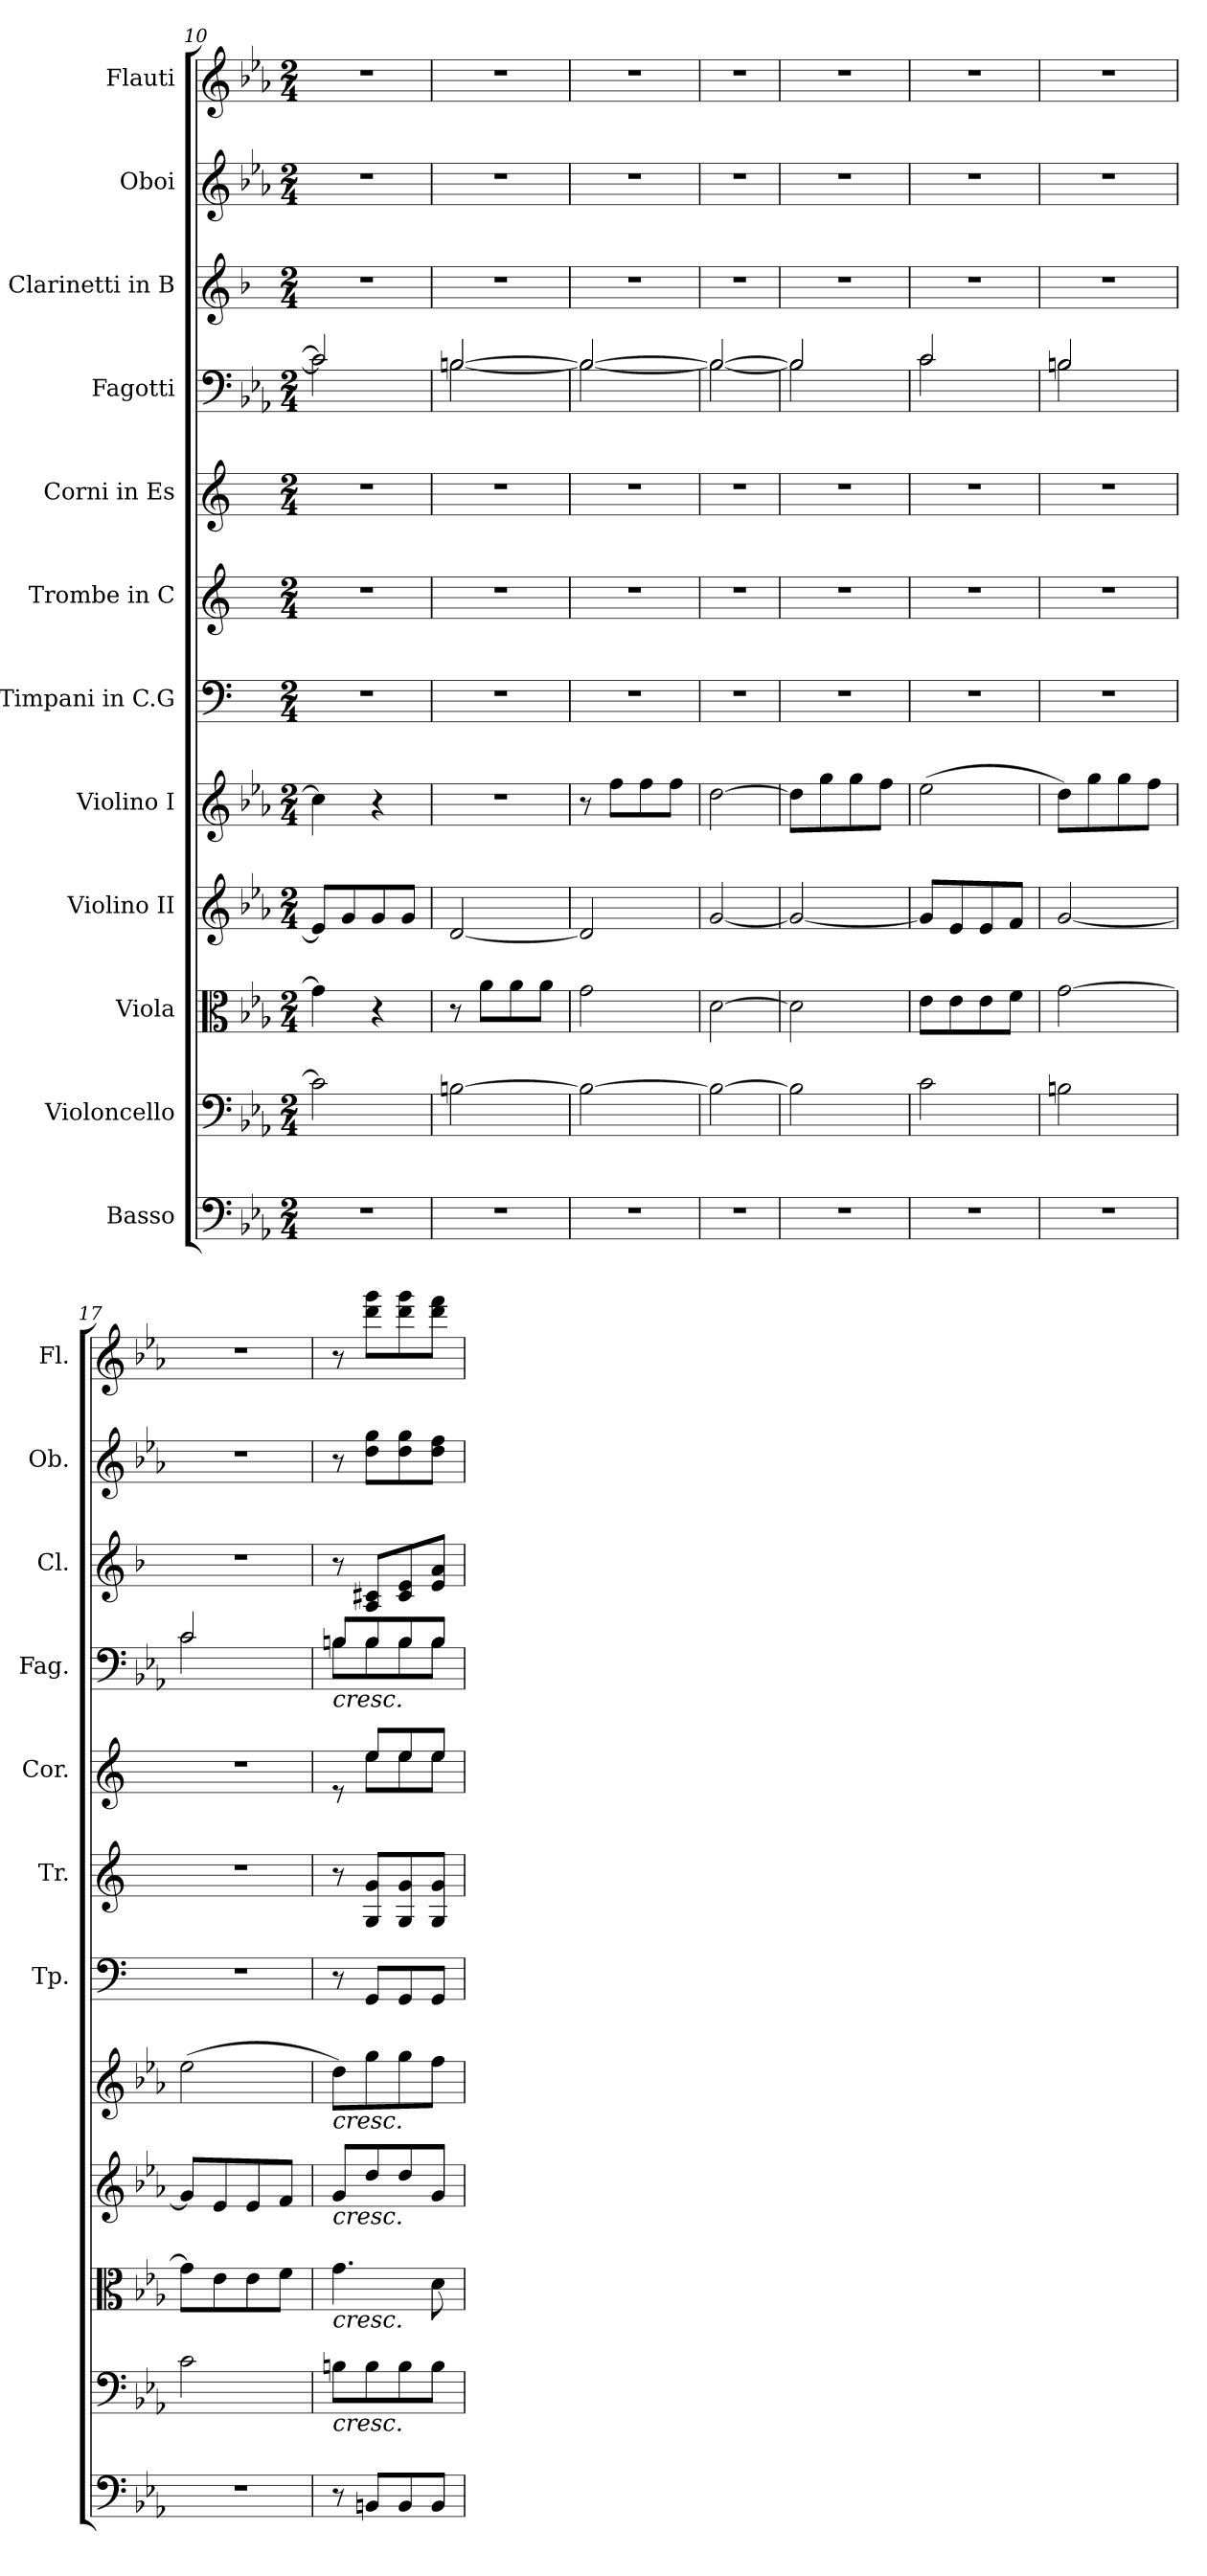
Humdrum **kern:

**kern	**dynam	**kern	**kern	**kern	**kern	**kern	**dynam	**kern	**dynam	**kern	**dynam	**kern	**kern	**dynam	**kern	**dynam	**kern	**dynam
*part12	*part12	*part11	*part10	*part9	*part8	*part7	*part7	*part6	*part6	*part5	*part5	*part4	*part3	*part3	*part2	*part2	*part1	*part1
*staff12	*staff12	*staff11	*staff10	*staff9	*staff8	*staff7	*staff7	*staff6	*staff6	*staff5	*staff5	*staff4	*staff3	*staff3	*staff2	*staff2	*staff1	*staff1
*I"Basso	*	*I"Violoncello	*I"Viola	*I"Violino II	*I"Violino I	*I"Timpani in C.G	*	*I"Trombe in C	*	*I"Corni in Es	*	*I"Fagotti	*I"Clarinetti in B	*	*I"Oboi	*	*I"Flauti	*
*	*	*	*	*	*	*I'Tp.	*	*I'Tr.	*	*I'Cor.	*	*I'Fag.	*I'Cl.	*	*I'Ob.	*	*I'Fl.	*
*clefF4	*	*clefF4	*clefC3	*clefG2	*clefG2	*clefF4	*	*clefG2	*	*clefG2	*	*clefF4	*clefG2	*	*clefG2	*	*clefG2	*
*ITrd7c12	*	*	*	*	*	*	*	*	*	*ITrd4c7	*	*	*ITrd1c2	*	*	*	*	*
*k[b-e-a-]	*	*k[b-e-a-]	*k[b-e-a-]	*k[b-e-a-]	*k[b-e-a-]	*k[]	*	*k[]	*	*k[b-]	*	*k[b-e-a-]	*k[b-e-a-]	*	*k[b-e-a-]	*	*k[b-e-a-]	*
*M2/4	*	*M2/4	*M2/4	*M2/4	*M2/4	*M2/4	*	*M2/4	*	*M2/4	*	*M2/4	*M2/4	*	*M2/4	*	*M2/4	*
=10	=10	=10	=10	=10	=10	=10	=10	=10	=10	=10	=10	=10	=10	=10	=10	=10	=10	=10
*	*	*	*	*	*	*	*	*	*	*	*	*^	*	*	*	*	*	*
2r	.	2c\]	4g\]	8e-/L]	4cc\]	2r	.	2r	.	2r	.	2c/]	2c\]	2r	.	2r	.	2r	.
.	.	.	.	8g/	.	.	.	.	.	.	.	.	.	.	.	.	.	.	.
.	.	.	4r	8g/	4r	.	.	.	.	.	.	.	.	.	.	.	.	.	.
.	.	.	.	8g/J	.	.	.	.	.	.	.	.	.	.	.	.	.	.	.
=11	=11	=11	=11	=11	=11	=11	=11	=11	=11	=11	=11	=11	=11	=11	=11	=11	=11	=11	=11
2r	.	[2Bn\	8r	[2d/	2r	2r	.	2r	.	2r	.	[2Bn/	[2B\	2r	.	2r	.	2r	.
.	.	.	8a-\L	.	.	.	.	.	.	.	.	.	.	.	.	.	.	.	.
.	.	.	8a-\	.	.	.	.	.	.	.	.	.	.	.	.	.	.	.	.
.	.	.	8a-\J	.	.	.	.	.	.	.	.	.	.	.	.	.	.	.	.
=12	=12	=12	=12	=12	=12	=12	=12	=12	=12	=12	=12	=12	=12	=12	=12	=12	=12	=12	=12
2r	.	2B\_	2g\	2d/]	8r	2r	.	2r	.	2r	.	2B/_	2B\_	2r	.	2r	.	2r	.
.	.	.	.	.	8ff\L	.	.	.	.	.	.	.	.	.	.	.	.	.	.
.	.	.	.	.	8ff\	.	.	.	.	.	.	.	.	.	.	.	.	.	.
.	.	.	.	.	8ff\J	.	.	.	.	.	.	.	.	.	.	.	.	.	.
=13	=13	=13	=13	=13	=13	=13	=13	=13	=13	=13	=13	=13	=13	=13	=13	=13	=13	=13	=13
2r	.	2B\_	[2d\	[2g/	[2dd\	2r	.	2r	.	2r	.	2B/_	2B\_	2r	.	2r	.	2r	.
=14	=14	=14	=14	=14	=14	=14	=14	=14	=14	=14	=14	=14	=14	=14	=14	=14	=14	=14	=14
2r	.	2B\]	2d\]	2g/_	8dd\L]	2r	.	2r	.	2r	.	2B/]	2B\]	2r	.	2r	.	2r	.
.	.	.	.	.	8gg\	.	.	.	.	.	.	.	.	.	.	.	.	.	.
.	.	.	.	.	8gg\	.	.	.	.	.	.	.	.	.	.	.	.	.	.
.	.	.	.	.	8ff\J	.	.	.	.	.	.	.	.	.	.	.	.	.	.
=15	=15	=15	=15	=15	=15	=15	=15	=15	=15	=15	=15	=15	=15	=15	=15	=15	=15	=15	=15
2r	.	2c\	8e-\L	8g/L]	(2ee-\	2r	.	2r	.	2r	.	2c/	2c\	2r	.	2r	.	2r	.
.	.	.	8e-\	8e-/	.	.	.	.	.	.	.	.	.	.	.	.	.	.	.
.	.	.	8e-\	8e-/	.	.	.	.	.	.	.	.	.	.	.	.	.	.	.
.	.	.	8f\J	8f/J	.	.	.	.	.	.	.	.	.	.	.	.	.	.	.
=16	=16	=16	=16	=16	=16	=16	=16	=16	=16	=16	=16	=16	=16	=16	=16	=16	=16	=16	=16
2r	.	2Bn\	[2g\	[2g/	8dd\L)	2r	.	2r	.	2r	.	2Bn/	2B\	2r	.	2r	.	2r	.
.	.	.	.	.	8gg\	.	.	.	.	.	.	.	.	.	.	.	.	.	.
.	.	.	.	.	8gg\	.	.	.	.	.	.	.	.	.	.	.	.	.	.
.	.	.	.	.	8ff\J	.	.	.	.	.	.	.	.	.	.	.	.	.	.
!!LO:PB:g=z
=17	=17	=17	=17	=17	=17	=17	=17	=17	=17	=17	=17	=17	=17	=17	=17	=17	=17	=17	=17
2r	.	2c\	8g\L]	8g/L]	(2ee-\	2r	.	2r	.	2r	.	2c/	2c\	2r	.	2r	.	2r	.
.	.	.	8e-\	8e-/	.	.	.	.	.	.	.	.	.	.	.	.	.	.	.
.	.	.	8e-\	8e-/	.	.	.	.	.	.	.	.	.	.	.	.	.	.	.
.	.	.	8f\J	8f/J	.	.	.	.	.	.	.	.	.	.	.	.	.	.	.
=18	=18	=18	=18	=18	=18	=18	=18	=18	=18	=18	=18	=18	=18	=18	=18	=18	=18	=18	=18
*	*	*	*	*	*	*	*	*	*	*^	*	*	*	*	*	*	*	*	*
!	!	!	!	!	!	!	!	!	!	!	!	!	!LO:TX:b:i:t=cresc.	!	!	!	!	!	!	!
!	!	!	!	!	!LO:TX:b:i:t=cresc.	!	!	!	!	!	!	!	!	!	!	!	!	!	!	!
!	!	!	!	!LO:TX:b:i:t=cresc.	!	!	!	!	!	!	!	!	!	!	!	!	!	!	!	!
!	!	!	!LO:TX:b:i:t=cresc.	!	!	!	!	!	!	!	!	!	!	!	!	!	!	!	!	!
!	!	!LO:TX:b:i:t=cresc.	!	!	!	!	!	!	!	!	!	!	!	!	!	!	!	!	!	!
8r	.	8Bn\L	4.g\	8g/L	8dd\L)	8r	.	8r	.	8re	8ryy	.	8Bn/L	8B\L	8r	.	8r	.	8r	.
!	!LO:DY:b	!	!	!	!	!	!LO:DY:b	!	!LO:DY:b	!	!	!LO:DY:b	!	!	!	!LO:DY:b	!	!LO:DY:b	!	!LO:DY:b
8BBBn/L	other-dynamics	8B\	.	8dd/	8gg\	8GG/L	other-dynamics	8G/ 8g/L	other-dynamics	8a/L	8a\L	other-dynamics	8B/	8B\	8G/ 8Bn/L	other-dynamics	8dd\ 8gg\L	other-dynamics	8ddd\ 8ggg\L	other-dynamics
8BBB/	.	8B\	.	8dd/	8gg\	8GG/	.	8G/ 8g/	.	8a/	8a\	.	8B/	8B\	8B/ 8d/	.	8dd\ 8gg\	.	8ddd\ 8ggg\	.
8BBB/J	.	8B\J	8d\	8g/J	8ff\J	8GG/J	.	8G/ 8g/J	.	8a/J	8a\J	.	8B/J	8B\J	8d/ 8g/J	.	8dd\ 8ff\J	.	8ddd\ 8fff\J	.
*	*	*	*	*	*	*	*	*	*	*v	*v	*	*	*	*	*	*	*	*	*
*	*	*	*	*	*	*	*	*	*	*	*	*v	*v	*	*	*	*	*	*
=	=	=	=	=	=	=	=	=	=	=	=	=	=	=	=	=	=	=
*-	*-	*-	*-	*-	*-	*-	*-	*-	*-	*-	*-	*-	*-	*-	*-	*-	*-	*-
